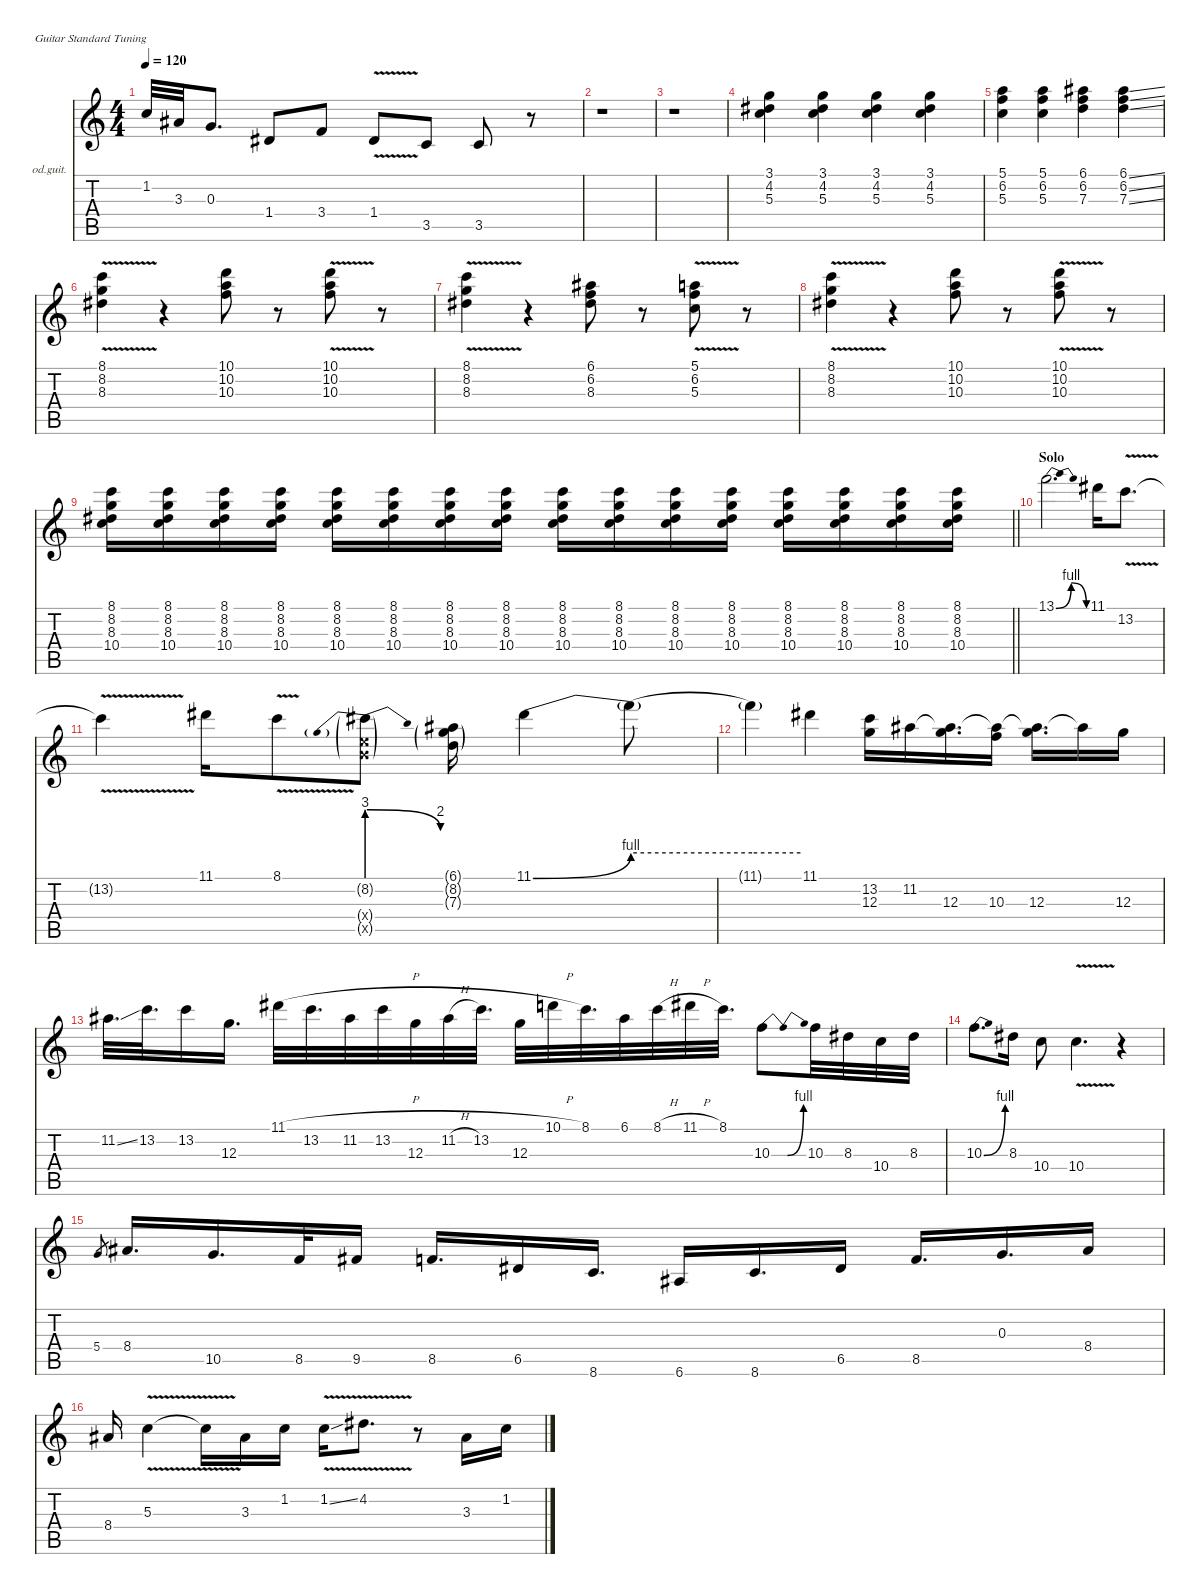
\defaultSystemsLayout 4
\hideDynamics
\bracketExtendMode nobrackets
\firstSystemTrackNameOrientation horizontal
\otherSystemsTrackNameOrientation horizontal
\track ("Overdriven Guitar" "od.guit.") {instrument overdrivenguitar}
\staff {score tabs}
\tuning (E4 B3 G3 D3 A2 E2)
\ts (4 4)
\tempo 120
\clef g2
\ks c
1.2.32{dy f beam Up} 3.3{acc #}.32{beam Up} 0.3.8{d beam Up} 1.4{acc #}.8{beam Up} 3.4.8{beam Up} 1.4{v acc #}.8{beam Up} 3.5.8{beam Up} 3.5.8{beam Up} r.8{beam Up} |
r.1{beam Down} |
r.1{beam Down} |
(3.1 4.2{acc #} 5.3).4{beam Down} (3.1 4.2{acc #} 5.3).4{beam Down} (3.1 4.2{acc #} 5.3).4{beam Down} (3.1 4.2{acc #} 5.3).4{beam Down} |
(5.1 6.2 5.3).4{beam Down} (5.1 6.2 5.3).4{beam Down} (6.1{acc #} 6.2 7.3).4{beam Down} (6.1{ss acc #} 6.2{ss} 7.3{ss}).4{beam Down} |
(8.1{v} 8.2{v} 8.3{v acc #}).4{beam Down} r.4{beam Down} (10.1 10.2 10.3).8{beam Down} r.8{beam Down} (10.1{v} 10.2{v} 10.3{v}).8{beam Down} r.8{beam Down} |
(8.1{v} 8.2{v} 8.3{v acc #}).4{beam Down} r.4{beam Down} (6.1{acc #} 6.2 8.3{acc #}).8{beam Down} r.8{beam Down} (5.1{v} 6.2{v} 5.3{v}).8{beam Down} r.8{beam Down} |
(8.1{v} 8.2{v} 8.3{v acc #}).4{beam Down} r.4{beam Down} (10.1 10.2 10.3).8{beam Down} r.8{beam Down} (10.1{v} 10.2{v} 10.3{v}).8{beam Down} r.8{beam Down} |
\barLineRight lightlight
(8.1 8.2 8.3{acc #} 10.4).16{beam Down} (8.1 8.2 8.3{acc #} 10.4).16{beam Down} (8.1 8.2 8.3{acc #} 10.4).16{beam Down} (8.1 8.2 8.3{acc #} 10.4).16{beam Down} (8.1 8.2 8.3{acc #} 10.4).16{beam Down} (8.1 8.2 8.3{acc #} 10.4).16{beam Down} (8.1 8.2 8.3{acc #} 10.4).16{beam Down} (8.1 8.2 8.3{acc #} 10.4).16{beam Down} (8.1 8.2 8.3{acc #} 10.4).16{beam Down} (8.1 8.2 8.3{acc #} 10.4).16{beam Down} (8.1 8.2 8.3{acc #} 10.4).16{beam Down} (8.1 8.2 8.3{acc #} 10.4).16{beam Down} (8.1 8.2 8.3{acc #} 10.4).16{beam Down} (8.1 8.2 8.3{acc #} 10.4).16{beam Down} (8.1 8.2 8.3{acc #} 10.4).16{beam Down} (8.1 8.2 8.3{acc #} 10.4).16{beam Down} |
\section ("" "Solo")
13.1{be (bendrelease 0 0 9.999999599999999 4 50.0000016 4 60 0)}.2{d beam Down} 11.1{acc #}.16{beam Down} 13.2{v}.8{d beam Down} |
13.2{v t}.4{beam Down} 11.1{acc #}.16{beam Down} 8.1{v}.8{beam Down} (8.2{be (prebendrelease 0 12 50.0000016 8) g} 14.4{g x} 14.5{g x}).8{dy mf beam Down} (6.1{g acc #} 8.2{g} 7.3{g}).16{beam Down} 11.1{be (bend 0 0 60 4) acc #}.4{dy f beam Down} 11.1{be (hold 0 4 60 4) t}.8{beam Down} |
11.1{be (hold 0 4 60 4) t}.4{beam Down} 11.1{acc #}.4{beam Down} (13.2 12.3).16{beam Down} 11.2{acc #}.16{beam Down} (12.3 11.2{t acc #}).16{d beam Down} (10.3 11.2{t acc #}).16{beam Down} (12.3 11.2{t acc #}).16{d beam Down} 11.2{t acc #}.16{beam Down} 12.3.16{beam Down} |
11.2{ss acc #}.32{d beam Down} 13.2.32{d beam Down} 13.2.16{beam Down} 12.3.16{d beam Down} 11.1{h acc #}.32{beam Down} 13.2.32{d beam Down} 11.2{acc #}.32{beam Down} 13.2.32{beam Down} 12.3.32{beam Down} 11.2{h acc #}.32{beam Down} 13.2.32{d beam Down} 12.3.32{beam Down} 10.1{h}.32{beam Down} 8.1.32{d beam Down} 6.1{acc #}.32{beam Down} 8.1{h}.32{beam Down} 11.1{h acc #}.32{beam Down} 8.1.32{d beam Down} 10.3{be (bendrelease 0 0 25.0000008 4 39.999998399999996 4 15 0)}.8{beam Down} 10.3.32{beam Down} 8.3{acc #}.32{beam Down} 10.4.32{beam Down} 8.3{acc #}.32{beam Down} |
10.3{be (bend 0 0 30 4)}.8{d beam Down} 8.3{acc #}.16{beam Down} 10.4.8{beam Down} 10.4{v}.4{d beam Down} r.4{beam Down} |
5.4.8{gr dy ff beam Up} 8.4{acc #}.16{d dy f beam Up} 10.5.16{d beam Up} 8.5.32{beam Up} 9.5{acc #}.16{beam Up} 8.5.16{d beam Up} 6.5{acc #}.16{beam Up} 8.6.16{d beam Up} 6.6{acc #}.16{beam Up} 8.6.16{d beam Up} 6.5{acc #}.16{beam Up} 8.5.16{d beam Up} 0.3.16{d beam Up} 8.4{acc #}.16{beam Up} |
8.4{acc #}.16{beam Up} 5.3{v}.4{beam Down} 5.3{v t}.16{beam Down} 3.3{acc #}.16{beam Down} 1.2.16{beam Down} 1.2{v ss}.16{beam Down} 4.2{v acc #}.8{d beam Down} r.8{beam Down} 3.3{acc #}.16{beam Down} 1.2.16{beam Down}
